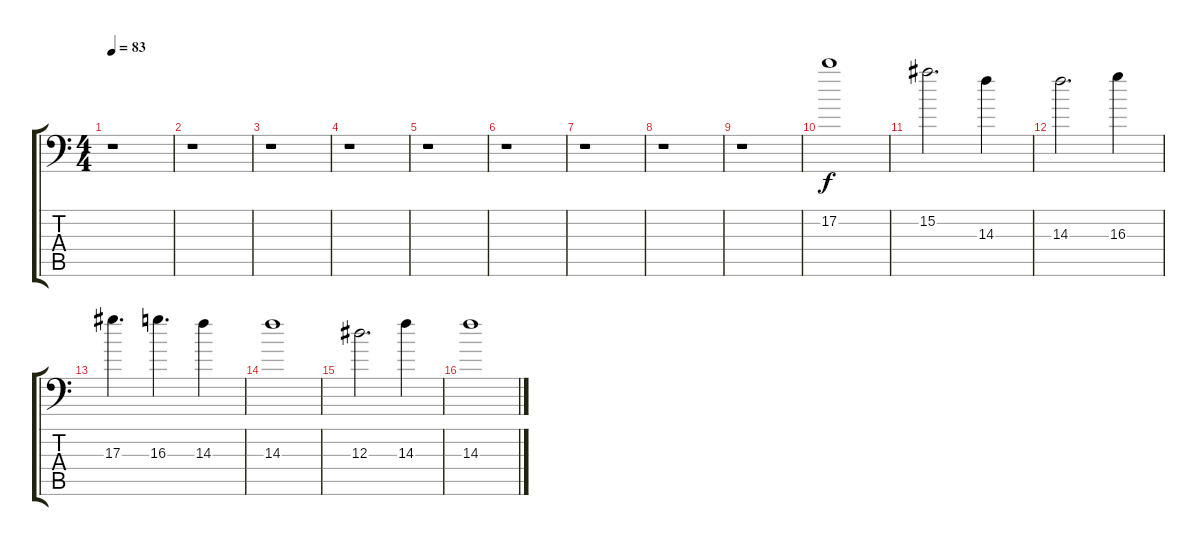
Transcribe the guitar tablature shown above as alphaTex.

\track "" {instrument distortionguitar}
\staff {score tabs}
\tuning (C4 G3 Eb3 Bb2 F2 Bb1) {hide}
\ts (4 4)
\tempo 83
\clef f4
\ks c
r.1{dy f} |
r.1 |
r.1 |
r.1 |
r.1 |
r.1 |
r.1 |
r.1 |
r.1 |
17.2.1 |
15.2.2{d} 14.3.4 |
14.3.2{d} 16.3.4 |
17.3.4{d} 16.3.4{d} 14.3.4 |
14.3.1 |
12.3.2{d} 14.3.4 |
14.3.1
